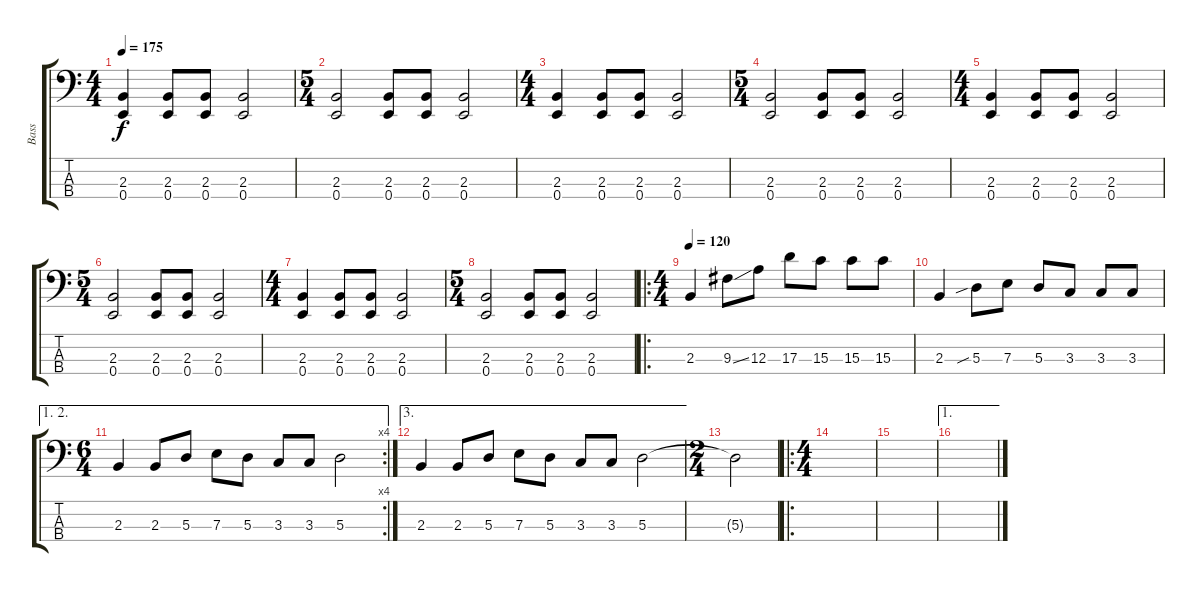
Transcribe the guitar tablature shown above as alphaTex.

\track ("Bass" "Bass") {instrument electricbasspick}
\staff {score tabs}
\tuning (G2 D2 A1 E1) {hide}
\ts (4 4)
\tempo 175
\clef f4
\ks c
(2.3 0.4).4{dy f} (2.3 0.4).8 (2.3 0.4).8 (2.3 0.4).2 |
\ts (5 4)
(2.3 0.4).2 (2.3 0.4).8 (2.3 0.4).8 (2.3 0.4).2 |
\ts (4 4)
(2.3 0.4).4 (2.3 0.4).8 (2.3 0.4).8 (2.3 0.4).2 |
\ts (5 4)
(2.3 0.4).2 (2.3 0.4).8 (2.3 0.4).8 (2.3 0.4).2 |
\ts (4 4)
(2.3 0.4).4 (2.3 0.4).8 (2.3 0.4).8 (2.3 0.4).2 |
\ts (5 4)
(2.3 0.4).2 (2.3 0.4).8 (2.3 0.4).8 (2.3 0.4).2 |
\ts (4 4)
(2.3 0.4).4 (2.3 0.4).8 (2.3 0.4).8 (2.3 0.4).2 |
\ts (5 4)
(2.3 0.4).2 (2.3 0.4).8 (2.3 0.4).8 (2.3 0.4).2 |
\ro
\ts (4 4)
\tempo 120
2.3.4 9.3{ss}.8 12.3.8 17.3.8 15.3.8 15.3.8 15.3.8 |
2.3.4 5.3{sib}.8 7.3.8 5.3.8 3.3.8 3.3.8 3.3.8 |
\ae (1 2)
\rc 4
\ts (6 4)
2.3.4 2.3.8 5.3.8 7.3.8 5.3.8 3.3.8 3.3.8 5.3.2 |
\ae 3
2.3.4 2.3.8 5.3.8 7.3.8 5.3.8 3.3.8 3.3.8 5.3.2 |
\ts (2 4)
5.3{t}.2 |
\ro
\ts (4 4)
|
|
\ae 1
